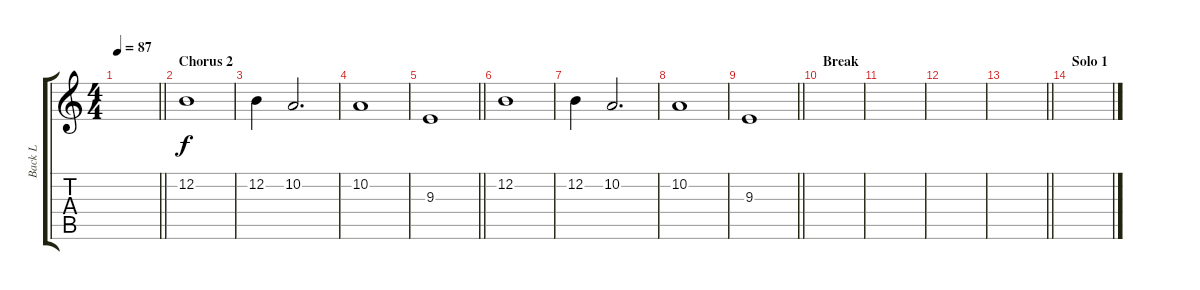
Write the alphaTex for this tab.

\track ("Back L" "Back L") {instrument altosax}
\staff {score tabs}
\tuning (E4 B3 G3 D3 A2 E2) {hide}
\ts (4 4)
\tempo 87
\clef g2
\barLineRight lightlight
\ks c
|
\section ("" "Chorus 2")
12.2.1 |
12.2.4 10.2.2{d} |
10.2.1 |
\barLineRight lightlight
9.3.1 |
12.2.1 |
12.2.4 10.2.2{d} |
10.2.1 |
\barLineRight lightlight
9.3.1 |
\section ("" "Break")
|
|
|
\barLineRight lightlight
|
\section ("" "Solo 1")
